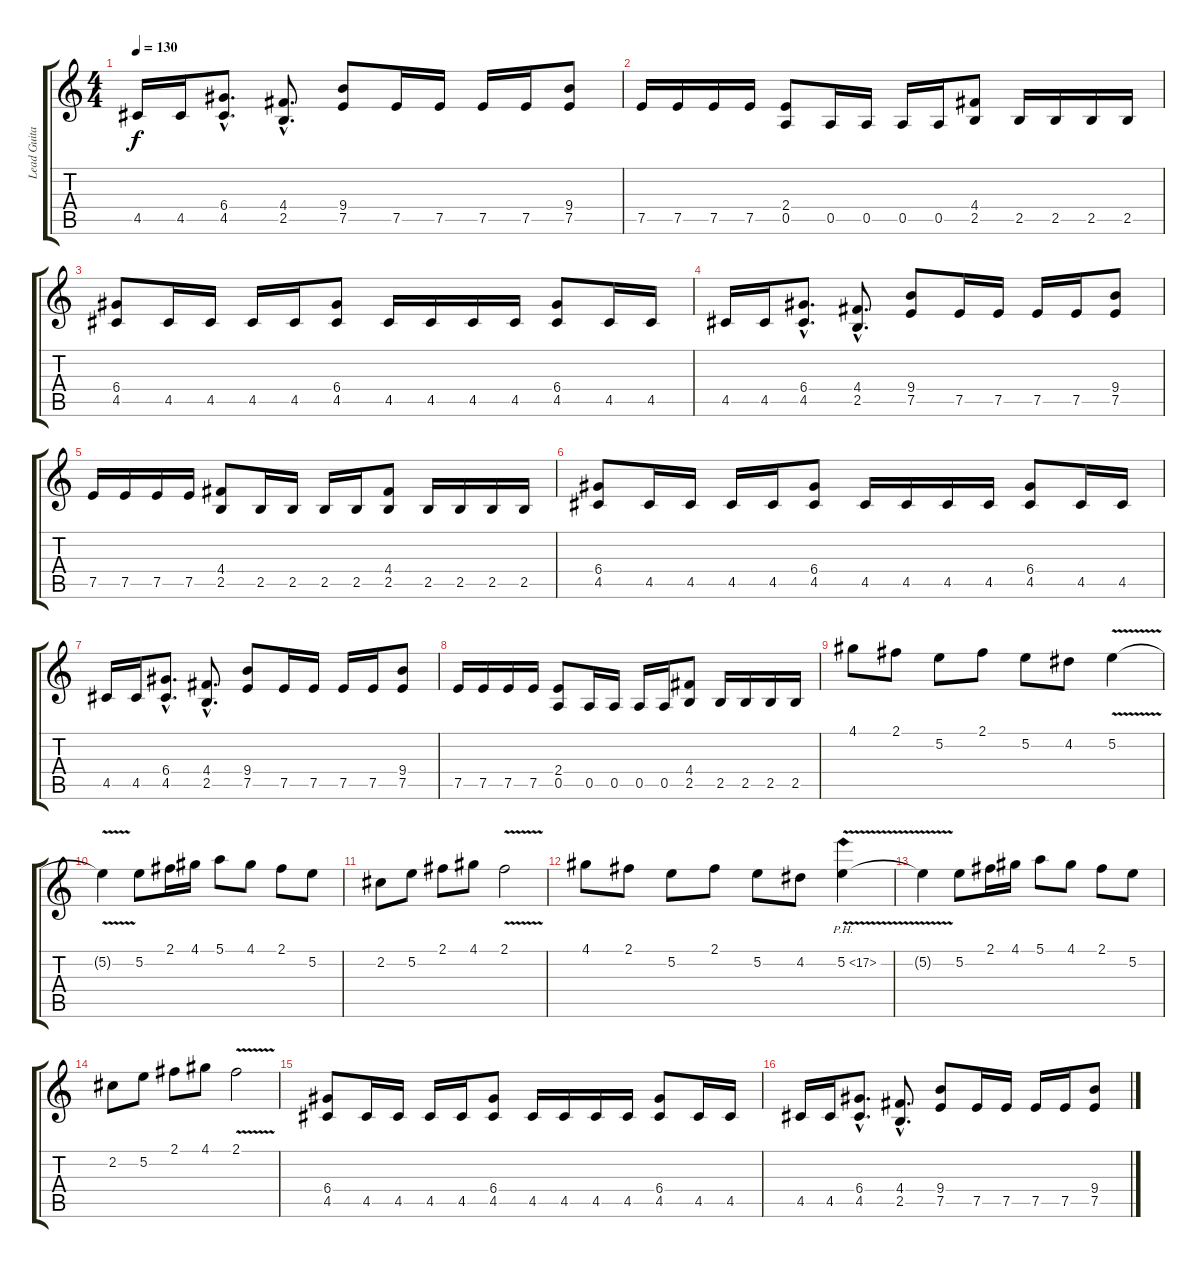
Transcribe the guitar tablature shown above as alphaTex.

\track ("Lead Guitar" "Lead Guita") {instrument distortionguitar}
\staff {score tabs}
\tuning (E4 B3 G3 D3 A2 E2) {hide}
\ts (4 4)
\tempo 130
\clef g2
\ks c
4.5.16{dy f} 4.5.16 (6.4{hac} 4.5{hac}).8{d} (4.4{hac} 2.5{hac}).8{d} (9.4 7.5).8 7.5.16 7.5.16 7.5.16 7.5.16 (9.4 7.5).8 |
7.5.16 7.5.16 7.5.16 7.5.16 (2.4 0.5).8 0.5.16 0.5.16 0.5.16 0.5.16 (4.4 2.5).8 2.5.16 2.5.16 2.5.16 2.5.16 |
(6.4 4.5).8 4.5.16 4.5.16 4.5.16 4.5.16 (6.4 4.5).8 4.5.16 4.5.16 4.5.16 4.5.16 (6.4 4.5).8 4.5.16 4.5.16 |
4.5.16 4.5.16 (6.4{hac} 4.5{hac}).8{d} (4.4{hac} 2.5{hac}).8{d} (9.4 7.5).8 7.5.16 7.5.16 7.5.16 7.5.16 (9.4 7.5).8 |
7.5.16 7.5.16 7.5.16 7.5.16 (4.4 2.5).8 2.5.16 2.5.16 2.5.16 2.5.16 (4.4 2.5).8 2.5.16 2.5.16 2.5.16 2.5.16 |
(6.4 4.5).8 4.5.16 4.5.16 4.5.16 4.5.16 (6.4 4.5).8 4.5.16 4.5.16 4.5.16 4.5.16 (6.4 4.5).8 4.5.16 4.5.16 |
4.5.16 4.5.16 (6.4{hac} 4.5{hac}).8{d} (4.4{hac} 2.5{hac}).8{d} (9.4 7.5).8 7.5.16 7.5.16 7.5.16 7.5.16 (9.4 7.5).8 |
7.5.16 7.5.16 7.5.16 7.5.16 (2.4 0.5).8 0.5.16 0.5.16 0.5.16 0.5.16 (4.4 2.5).8 2.5.16 2.5.16 2.5.16 2.5.16 |
4.1.8 2.1.8 5.2.8 2.1.8 5.2.8 4.2.8 5.2{v}.4 |
5.2{t}.4 5.2.8 2.1.16 4.1.16 5.1.8 4.1.8 2.1.8 5.2.8 |
2.2.8 5.2.8 2.1.8 4.1.8 2.1{v}.2 |
4.1.8 2.1.8 5.2.8 2.1.8 5.2.8 4.2.8 5.2{ph 12 v}.4 |
5.2{t}.4 5.2.8 2.1.16 4.1.16 5.1.8 4.1.8 2.1.8 5.2.8 |
2.2.8 5.2.8 2.1.8 4.1.8 2.1{v}.2 |
(6.4 4.5).8 4.5.16 4.5.16 4.5.16 4.5.16 (6.4 4.5).8 4.5.16 4.5.16 4.5.16 4.5.16 (6.4 4.5).8 4.5.16 4.5.16 |
4.5.16 4.5.16 (6.4{hac} 4.5{hac}).8{d} (4.4{hac} 2.5{hac}).8{d} (9.4 7.5).8 7.5.16 7.5.16 7.5.16 7.5.16 (9.4 7.5).8
